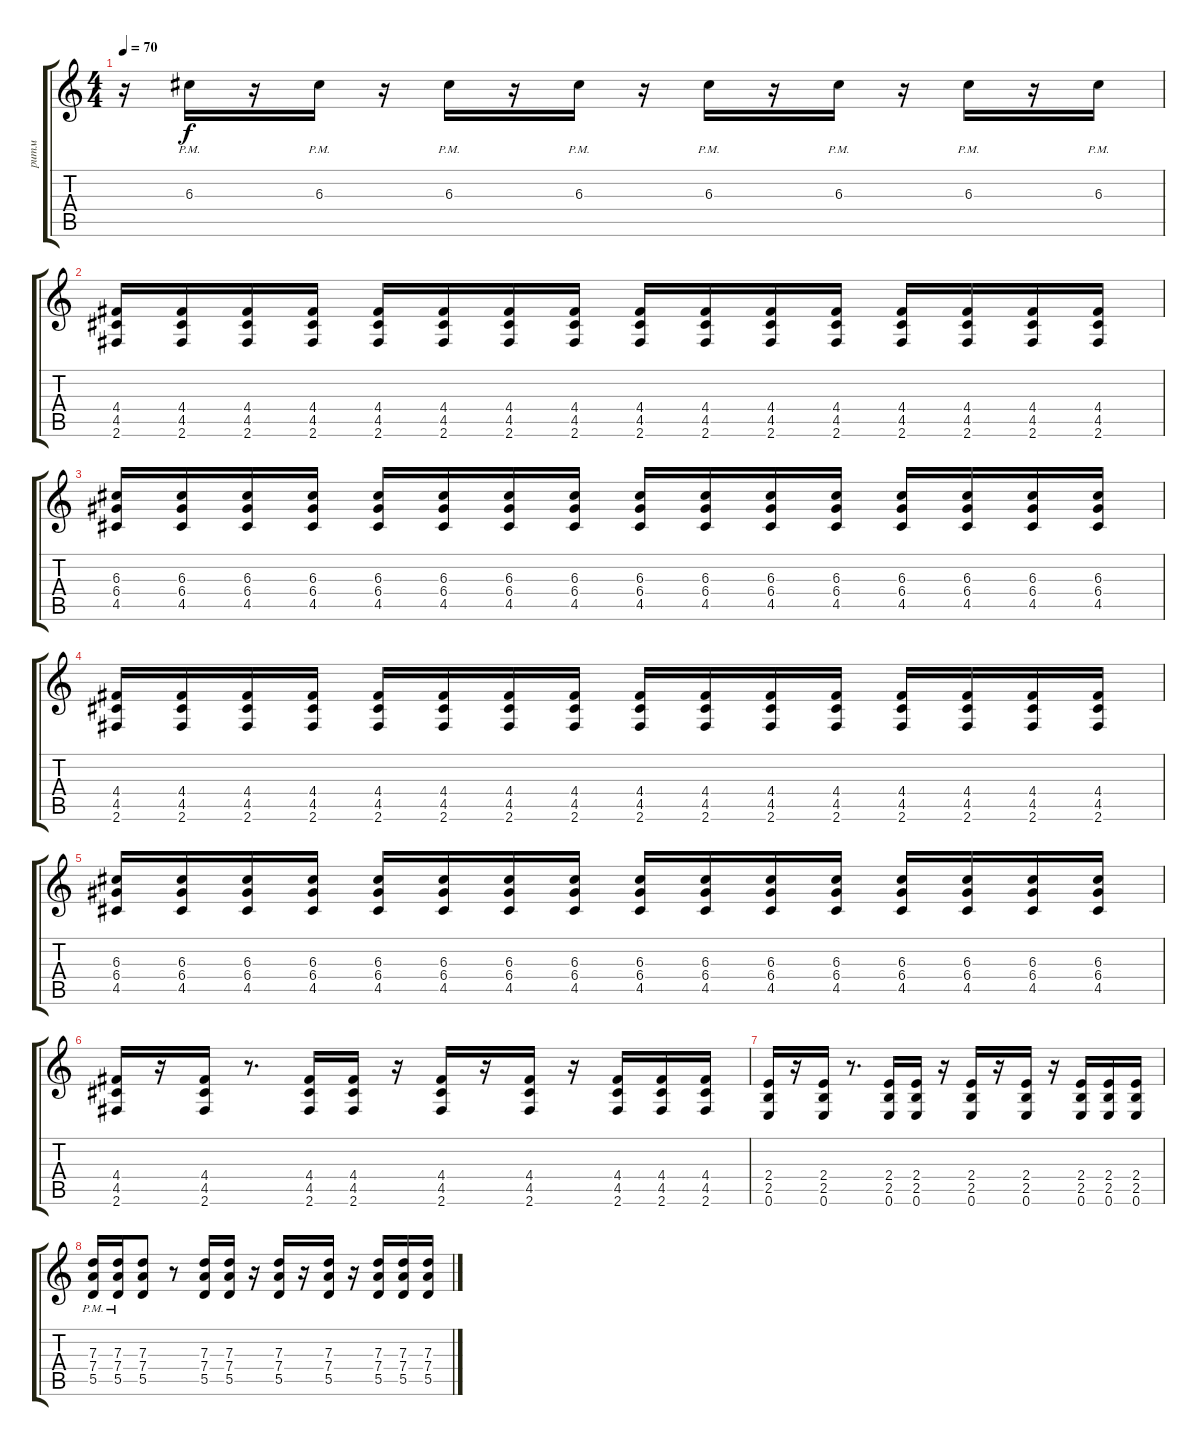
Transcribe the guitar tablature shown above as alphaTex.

\track ("ритм" "ритм") {instrument electricguitarjazz}
\staff {score tabs}
\tuning (E4 B3 G3 D3 A2 E2) {hide}
\ts (4 4)
\tempo 70
\clef g2
\ks c
r.16{dy f} 6.3{pm}.16 r.16 6.3{pm}.16 r.16 6.3{pm}.16 r.16 6.3{pm}.16 r.16 6.3{pm}.16 r.16 6.3{pm}.16 r.16 6.3{pm}.16 r.16 6.3{pm}.16 |
(4.4 4.5 2.6).16 (4.4 4.5 2.6).16 (4.4 4.5 2.6).16 (4.4 4.5 2.6).16 (4.4 4.5 2.6).16 (4.4 4.5 2.6).16 (4.4 4.5 2.6).16 (4.4 4.5 2.6).16 (4.4 4.5 2.6).16 (4.4 4.5 2.6).16 (4.4 4.5 2.6).16 (4.4 4.5 2.6).16 (4.4 4.5 2.6).16 (4.4 4.5 2.6).16 (4.4 4.5 2.6).16 (4.4 4.5 2.6).16 |
(6.3 6.4 4.5).16 (6.3 6.4 4.5).16 (6.3 6.4 4.5).16 (6.3 6.4 4.5).16 (6.3 6.4 4.5).16 (6.3 6.4 4.5).16 (6.3 6.4 4.5).16 (6.3 6.4 4.5).16 (6.3 6.4 4.5).16 (6.3 6.4 4.5).16 (6.3 6.4 4.5).16 (6.3 6.4 4.5).16 (6.3 6.4 4.5).16 (6.3 6.4 4.5).16 (6.3 6.4 4.5).16 (6.3 6.4 4.5).16 |
(4.4 4.5 2.6).16 (4.4 4.5 2.6).16 (4.4 4.5 2.6).16 (4.4 4.5 2.6).16 (4.4 4.5 2.6).16 (4.4 4.5 2.6).16 (4.4 4.5 2.6).16 (4.4 4.5 2.6).16 (4.4 4.5 2.6).16 (4.4 4.5 2.6).16 (4.4 4.5 2.6).16 (4.4 4.5 2.6).16 (4.4 4.5 2.6).16 (4.4 4.5 2.6).16 (4.4 4.5 2.6).16 (4.4 4.5 2.6).16 |
(6.3 6.4 4.5).16 (6.3 6.4 4.5).16 (6.3 6.4 4.5).16 (6.3 6.4 4.5).16 (6.3 6.4 4.5).16 (6.3 6.4 4.5).16 (6.3 6.4 4.5).16 (6.3 6.4 4.5).16 (6.3 6.4 4.5).16 (6.3 6.4 4.5).16 (6.3 6.4 4.5).16 (6.3 6.4 4.5).16 (6.3 6.4 4.5).16 (6.3 6.4 4.5).16 (6.3 6.4 4.5).16 (6.3 6.4 4.5).16 |
(4.4 4.5 2.6).16{instrument overdrivenguitar} r.16 (4.4 4.5 2.6).16{instrument overdrivenguitar} r.8{d} (4.4 4.5 2.6).16{instrument overdrivenguitar} (4.4 4.5 2.6).16{instrument overdrivenguitar} r.16 (4.4 4.5 2.6).16{instrument overdrivenguitar} r.16 (4.4 4.5 2.6).16{instrument overdrivenguitar} r.16{instrument overdrivenguitar} (4.4 4.5 2.6).16{instrument overdrivenguitar} (4.4 4.5 2.6).16{instrument overdrivenguitar} (4.4 4.5 2.6).16{instrument overdrivenguitar} |
(2.4 2.5 0.6).16{instrument overdrivenguitar} r.16 (2.4 2.5 0.6).16{instrument overdrivenguitar} r.8{d} (2.4 2.5 0.6).16{instrument overdrivenguitar} (2.4 2.5 0.6).16{instrument overdrivenguitar} r.16 (2.4 2.5 0.6).16{instrument overdrivenguitar} r.16 (2.4 2.5 0.6).16{instrument overdrivenguitar} r.16{instrument overdrivenguitar} (2.4 2.5 0.6).16{instrument overdrivenguitar} (2.4 2.5 0.6).16{instrument overdrivenguitar} (2.4 2.5 0.6).16{instrument overdrivenguitar} |
(7.3 7.4{pm} 5.5{pm}).16{instrument overdrivenguitar} (7.3 7.4{pm} 5.5{pm}).16{instrument overdrivenguitar} (7.3 7.4 5.5).8{instrument overdrivenguitar} r.8 (7.3 7.4 5.5).16{instrument overdrivenguitar} (7.3 7.4 5.5).16{instrument overdrivenguitar} r.16 (7.3 7.4 5.5).16{instrument overdrivenguitar} r.16 (7.3 7.4 5.5).16{instrument overdrivenguitar} r.16 (7.3 7.4 5.5).16{instrument overdrivenguitar} (7.3 7.4 5.5).16{instrument overdrivenguitar} (7.3 7.4 5.5).16{instrument overdrivenguitar}
